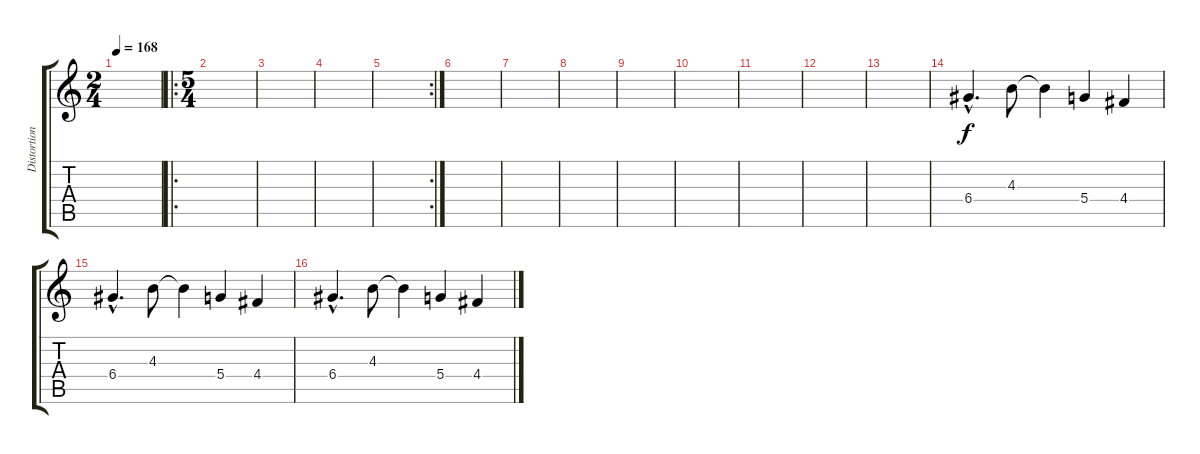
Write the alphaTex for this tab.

\track ("Distortion Guitar" "Distortion") {instrument distortionguitar}
\staff {score tabs}
\tuning (E4 B3 G3 D3 A2 E2) {hide}
\ts (2 4)
\tempo 168
\clef g2
\ks c
|
\ro
\ts (5 4)
|
|
|
\rc 2
|
|
|
|
|
|
|
|
|
6.4{hac}.4{d} 4.3.8 4.3{t}.4 5.4.4 4.4.4 |
6.4{hac}.4{d} 4.3.8 4.3{t}.4 5.4.4 4.4.4 |
6.4{hac}.4{d} 4.3.8 4.3{t}.4 5.4.4 4.4.4
